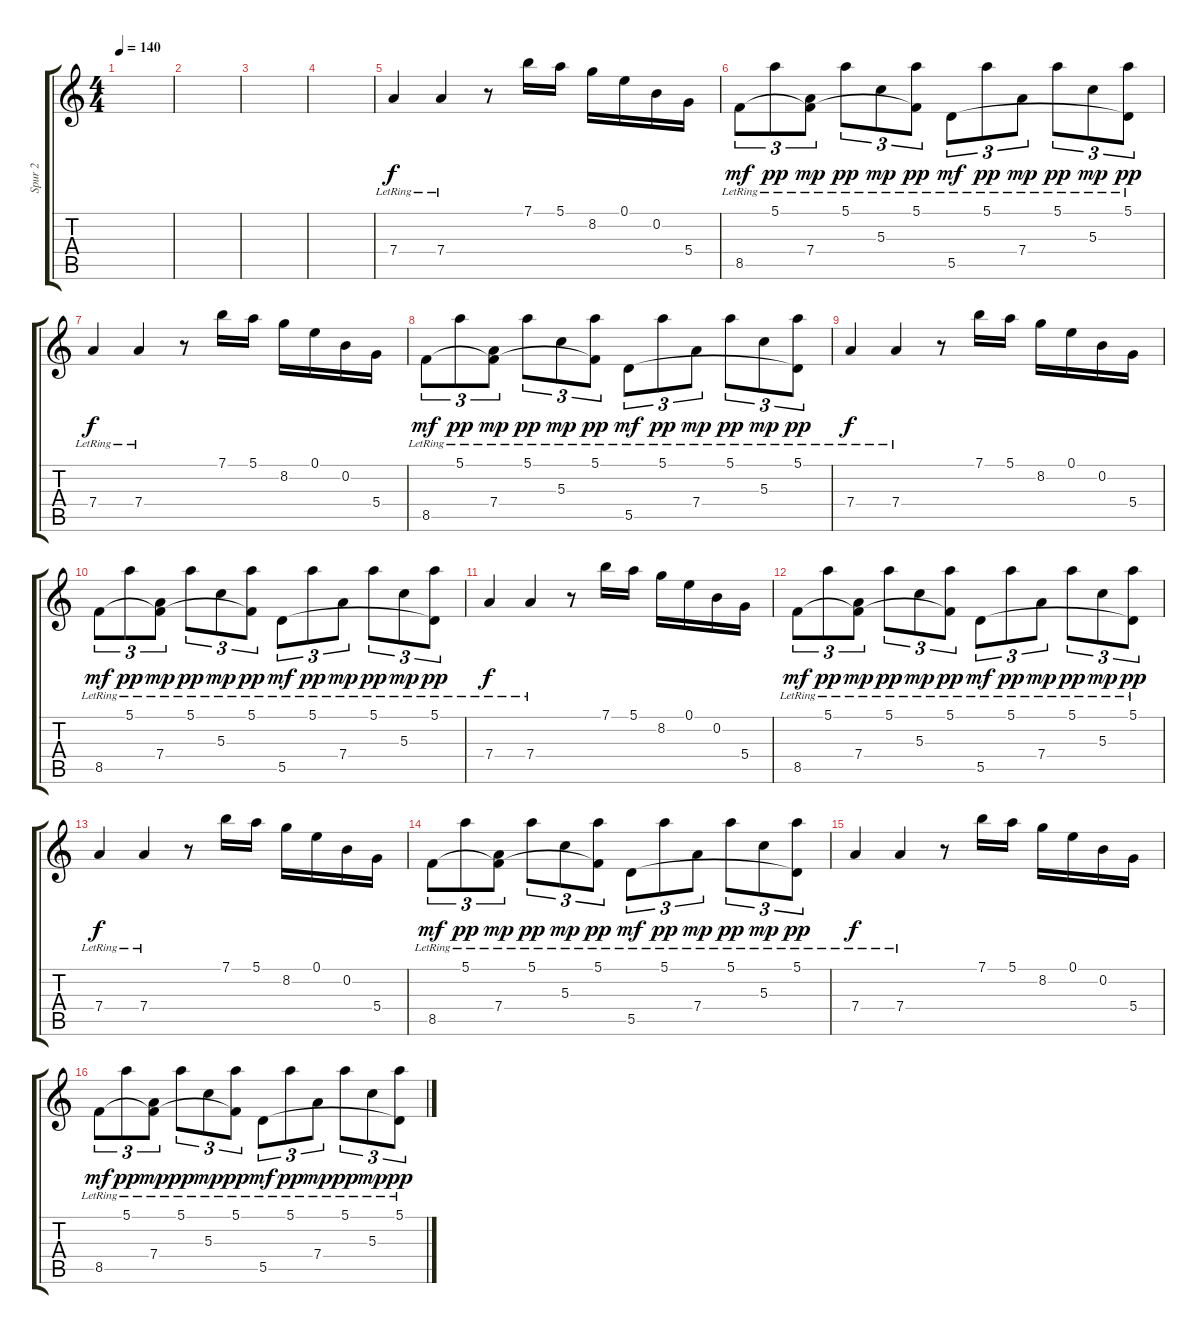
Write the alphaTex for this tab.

\track ("Spur 2" "Spur 2") {instrument electricguitarjazz}
\staff {score tabs}
\tuning (E4 B3 G3 D3 A2 E2) {hide}
\ts (4 4)
\tempo 140
\clef g2
\ks c
|
|
|
|
7.4{lr}.4 7.4{lr}.4 r.8 7.1.16 5.1.16 8.2.16 0.1.16 0.2.16 5.4.16 |
8.5{lr}.8{tu (3 2) dy mf} 5.1{lr}.8{tu (3 2) dy pp} (7.4{lr} 8.5{t}).8{tu (3 2) dy mp} 5.1{lr}.8{tu (3 2) dy pp} 5.3{lr}.8{tu (3 2) dy mp} (5.1{lr} 8.5{t}).8{tu (3 2) dy pp} 5.5{lr}.8{tu (3 2) dy mf} 5.1{lr}.8{tu (3 2) dy pp} 7.4{lr}.8{tu (3 2) dy mp} 5.1{lr}.8{tu (3 2) dy pp} 5.3{lr}.8{tu (3 2) dy mp} (5.1{lr} 5.5{t}).8{tu (3 2) dy pp} |
7.4{lr}.4{dy f} 7.4{lr}.4 r.8 7.1.16 5.1.16 8.2.16 0.1.16 0.2.16 5.4.16 |
8.5{lr}.8{tu (3 2) dy mf} 5.1{lr}.8{tu (3 2) dy pp} (7.4{lr} 8.5{t}).8{tu (3 2) dy mp} 5.1{lr}.8{tu (3 2) dy pp} 5.3{lr}.8{tu (3 2) dy mp} (5.1{lr} 8.5{t}).8{tu (3 2) dy pp} 5.5{lr}.8{tu (3 2) dy mf} 5.1{lr}.8{tu (3 2) dy pp} 7.4{lr}.8{tu (3 2) dy mp} 5.1{lr}.8{tu (3 2) dy pp} 5.3{lr}.8{tu (3 2) dy mp} (5.1{lr} 5.5{t}).8{tu (3 2) dy pp} |
7.4{lr}.4{dy f} 7.4{lr}.4 r.8 7.1.16 5.1.16 8.2.16 0.1.16 0.2.16 5.4.16 |
8.5{lr}.8{tu (3 2) dy mf} 5.1{lr}.8{tu (3 2) dy pp} (7.4{lr} 8.5{t}).8{tu (3 2) dy mp} 5.1{lr}.8{tu (3 2) dy pp} 5.3{lr}.8{tu (3 2) dy mp} (5.1{lr} 8.5{t}).8{tu (3 2) dy pp} 5.5{lr}.8{tu (3 2) dy mf} 5.1{lr}.8{tu (3 2) dy pp} 7.4{lr}.8{tu (3 2) dy mp} 5.1{lr}.8{tu (3 2) dy pp} 5.3{lr}.8{tu (3 2) dy mp} (5.1{lr} 5.5{t}).8{tu (3 2) dy pp} |
7.4{lr}.4{dy f} 7.4{lr}.4 r.8 7.1.16 5.1.16 8.2.16 0.1.16 0.2.16 5.4.16 |
8.5{lr}.8{tu (3 2) dy mf} 5.1{lr}.8{tu (3 2) dy pp} (7.4{lr} 8.5{t}).8{tu (3 2) dy mp} 5.1{lr}.8{tu (3 2) dy pp} 5.3{lr}.8{tu (3 2) dy mp} (5.1{lr} 8.5{t}).8{tu (3 2) dy pp} 5.5{lr}.8{tu (3 2) dy mf} 5.1{lr}.8{tu (3 2) dy pp} 7.4{lr}.8{tu (3 2) dy mp} 5.1{lr}.8{tu (3 2) dy pp} 5.3{lr}.8{tu (3 2) dy mp} (5.1{lr} 5.5{t}).8{tu (3 2) dy pp} |
7.4{lr}.4{dy f} 7.4{lr}.4 r.8 7.1.16 5.1.16 8.2.16 0.1.16 0.2.16 5.4.16 |
8.5{lr}.8{tu (3 2) dy mf} 5.1{lr}.8{tu (3 2) dy pp} (7.4{lr} 8.5{t}).8{tu (3 2) dy mp} 5.1{lr}.8{tu (3 2) dy pp} 5.3{lr}.8{tu (3 2) dy mp} (5.1{lr} 8.5{t}).8{tu (3 2) dy pp} 5.5{lr}.8{tu (3 2) dy mf} 5.1{lr}.8{tu (3 2) dy pp} 7.4{lr}.8{tu (3 2) dy mp} 5.1{lr}.8{tu (3 2) dy pp} 5.3{lr}.8{tu (3 2) dy mp} (5.1{lr} 5.5{t}).8{tu (3 2) dy pp} |
7.4{lr}.4{dy f} 7.4{lr}.4 r.8 7.1.16 5.1.16 8.2.16 0.1.16 0.2.16 5.4.16 |
8.5{lr}.8{tu (3 2) dy mf} 5.1{lr}.8{tu (3 2) dy pp} (7.4{lr} 8.5{t}).8{tu (3 2) dy mp} 5.1{lr}.8{tu (3 2) dy pp} 5.3{lr}.8{tu (3 2) dy mp} (5.1{lr} 8.5{t}).8{tu (3 2) dy pp} 5.5{lr}.8{tu (3 2) dy mf} 5.1{lr}.8{tu (3 2) dy pp} 7.4{lr}.8{tu (3 2) dy mp} 5.1{lr}.8{tu (3 2) dy pp} 5.3{lr}.8{tu (3 2) dy mp} (5.1{lr} 5.5{t}).8{tu (3 2) dy pp}
